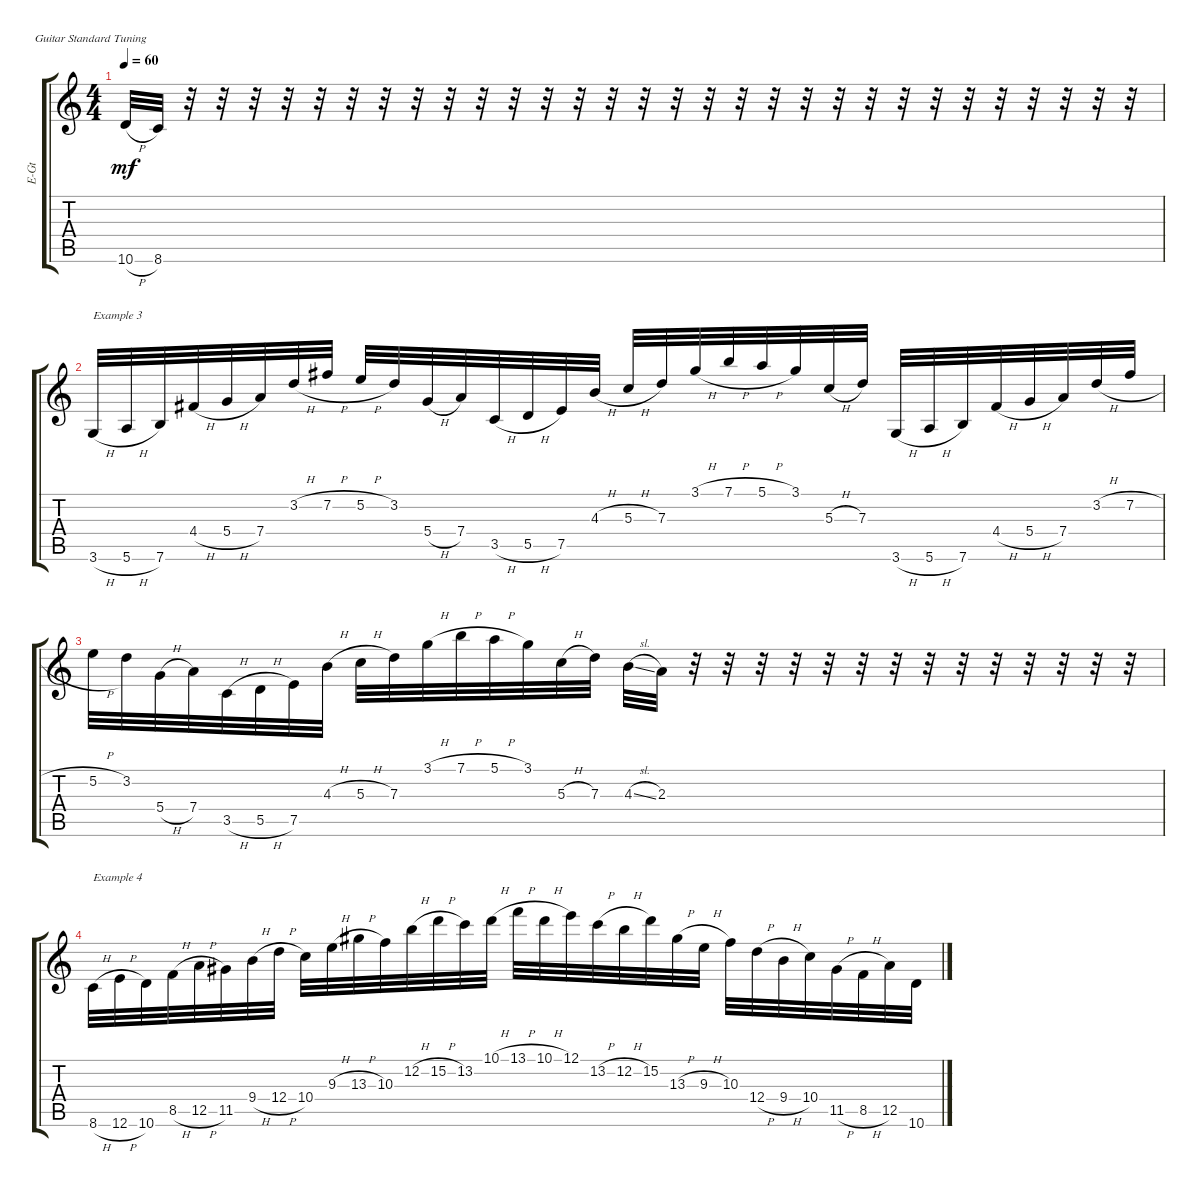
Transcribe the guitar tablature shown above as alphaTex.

\defaultSystemsLayout 4
\bracketExtendMode groupsimilarinstruments
\otherSystemsTrackNameOrientation horizontal
\track ("Electric Guitar" "E-Gt") {instrument overdrivenguitar}
\staff {score tabs}
\tuning (E4 B3 G3 D3 A2 E2)
\ts (4 4)
\tempo 60
\clef g2
\ks aminor
10.6{h}.32{dy mf beam Up} 8.6.32{beam Up} r.32{beam Down} r.32{beam Down} r.32{beam Down} r.32{beam Down} r.32{beam Down} r.32{beam Down} r.32{beam Down} r.32{beam Down} r.32{beam Down} r.32{beam Down} r.32{beam Down} r.32{beam Down} r.32{beam Down} r.32{beam Down} r.32{beam Down} r.32{beam Down} r.32{beam Down} r.32{beam Down} r.32{beam Down} r.32{beam Down} r.32{beam Down} r.32{beam Down} r.32{beam Down} r.32{beam Down} r.32{beam Down} r.32{beam Down} r.32{beam Down} r.32{beam Down} r.32{beam Down} r.32{beam Down} |
3.6{h}.32{txt "Example 3" beam Up} 5.6{h}.32{beam Up} 7.6.32{beam Up} 4.4{h acc #}.32{beam Up} 5.4{h}.32{beam Up} 7.4.32{beam Up} 3.2{h}.32{beam Up} 7.2{h acc #}.32{beam Up} 5.2{h}.32{beam Up} 3.2.32{beam Up} 5.4{h}.32{beam Up} 7.4.32{beam Up} 3.5{h}.32{beam Up} 5.5{h}.32{beam Up} 7.5.32{beam Up} 4.3{h}.32{beam Up} 5.3{h}.32{beam Up} 7.3.32{beam Up} 3.1{h}.32{beam Up} 7.1{h}.32{beam Up} 5.1{h}.32{beam Up} 3.1.32{beam Up} 5.3{h}.32{beam Up} 7.3.32{beam Up} 3.6{h}.32{beam Up} 5.6{h}.32{beam Up} 7.6.32{beam Up} 4.4{h acc #}.32{beam Up} 5.4{h}.32{beam Up} 7.4.32{beam Up} 3.2{h}.32{beam Up} 7.2{h acc #}.32{beam Up} |
5.2{h}.32{beam Down} 3.2.32{beam Down} 5.4{h}.32{beam Down} 7.4.32{beam Down} 3.5{h}.32{beam Down} 5.5{h}.32{beam Down} 7.5.32{beam Down} 4.3{h}.32{beam Down} 5.3{h}.32{beam Down} 7.3.32{beam Down} 3.1{h}.32{beam Down} 7.1{h}.32{beam Down} 5.1{h}.32{beam Down} 3.1.32{beam Down} 5.3{h}.32{beam Down} 7.3.32{beam Down} 4.3{sl}.32{beam Down} 2.3.32{beam Down} r.32{beam Down} r.32{beam Down} r.32{beam Down} r.32{beam Down} r.32{beam Down} r.32{beam Down} r.32{beam Down} r.32{beam Down} r.32{beam Down} r.32{beam Down} r.32{beam Down} r.32{beam Down} r.32{beam Down} r.32{beam Down} |
8.6{h}.32{txt "Example 4" beam Down} 12.6{h}.32{beam Down} 10.6.32{beam Down} 8.5{h}.32{beam Down} 12.5{h}.32{beam Down} 11.5{acc #}.32{beam Down} 9.4{h}.32{beam Down} 12.4{h}.32{beam Down} 10.4.32{beam Down} 9.3{h}.32{beam Down} 13.3{h acc #}.32{beam Down} 10.3.32{beam Down} 12.2{h}.32{beam Down} 15.2{h}.32{beam Down} 13.2.32{beam Down} 10.1{h}.32{beam Down} 13.1{h}.32{beam Down} 10.1{h}.32{beam Down} 12.1.32{beam Down} 13.2{h}.32{beam Down} 12.2{h}.32{beam Down} 15.2.32{beam Down} 13.3{h acc #}.32{beam Down} 9.3{h}.32{beam Down} 10.3.32{beam Down} 12.4{h}.32{beam Down} 9.4{h}.32{beam Down} 10.4.32{beam Down} 11.5{h acc #}.32{beam Down} 8.5{h}.32{beam Down} 12.5.32{beam Down} 10.6{h}.32{beam Down}
